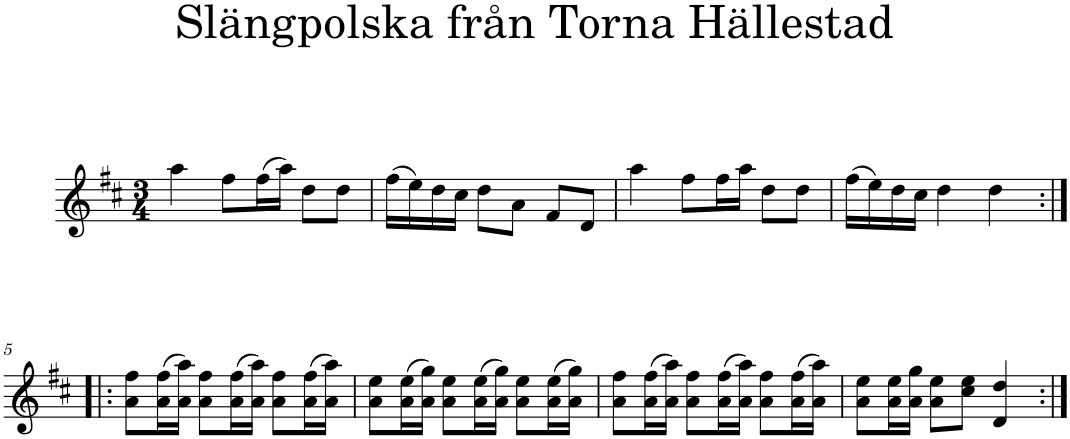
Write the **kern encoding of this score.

**kern
*part1
*staff1
*I"Piano
*I'Pno
*clefG2
*k[f#c#]
*D:
*M3/4
=1
4aa\
8ff#\L
(16ff#\L
16aa\JJ)
8dd\L
8dd\J
=2
(16ff#\LL
16ee\)
16dd\
16cc#\JJ
8dd\L
8a\J
8f#/L
8d/J
=3
4aa\
8ff#\L
16ff#\L
16aa\JJ
8dd\L
8dd\J
=4
(16ff#\LL
16ee\)
16dd\
16cc#\JJ
4dd\
4dd\
!!LO:LB:g=z
=5:|!|:
8a\ 8ff#\L
(16a\ 16ff#\L
16a\ 16aa\JJ)
8a\ 8ff#\L
(16a\ 16ff#\L
16a\ 16aa\JJ)
8a\ 8ff#\L
(16a\ 16ff#\L
16a\ 16aa\JJ)
=6
8a\ 8ee\L
(16a\ 16ee\L
16a\ 16gg\JJ)
8a\ 8ee\L
(16a\ 16ee\L
16a\ 16gg\JJ)
8a\ 8ee\L
(16a\ 16ee\L
16a\ 16gg\JJ)
=7
8a\ 8ff#\L
(16a\ 16ff#\L
16a\ 16aa\JJ)
8a\ 8ff#\L
(16a\ 16ff#\L
16a\ 16aa\JJ)
8a\ 8ff#\L
(16a\ 16ff#\L
16a\ 16aa\JJ)
=8
8a\ 8ee\L
16a\ 16ee\L
16a\ 16gg\JJ
8a\ 8ee\L
8cc#\ 8ee\J
4d/ 4dd/
=:|!
*-
